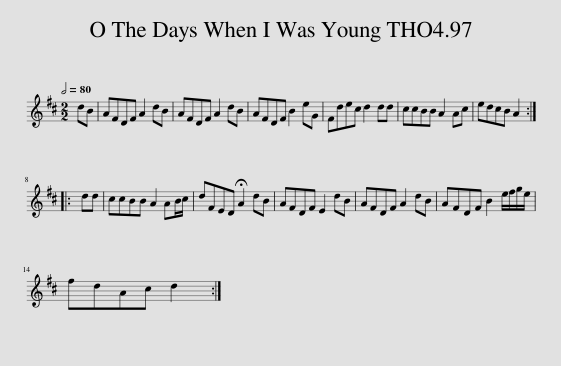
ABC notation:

X:1
L:1/8
Q:1/2=80
M:2/2
I:linebreak $
K:D
V:1 treble
V:1
 dB | AFDF A2 dB | AFDF A2 dB | AFDF B2 eG | Fdec d2 dd | %5
 ccBB A2 Ac | edcB A2 ::$ dd | ccBB A2 AB/c/ | dFED !fermata!A2 dB | %10
 AFDF E2 dB | AFDF A2 dB | AFDF B2 e/f/g/e/ |$ fdAc d2 :| %14
